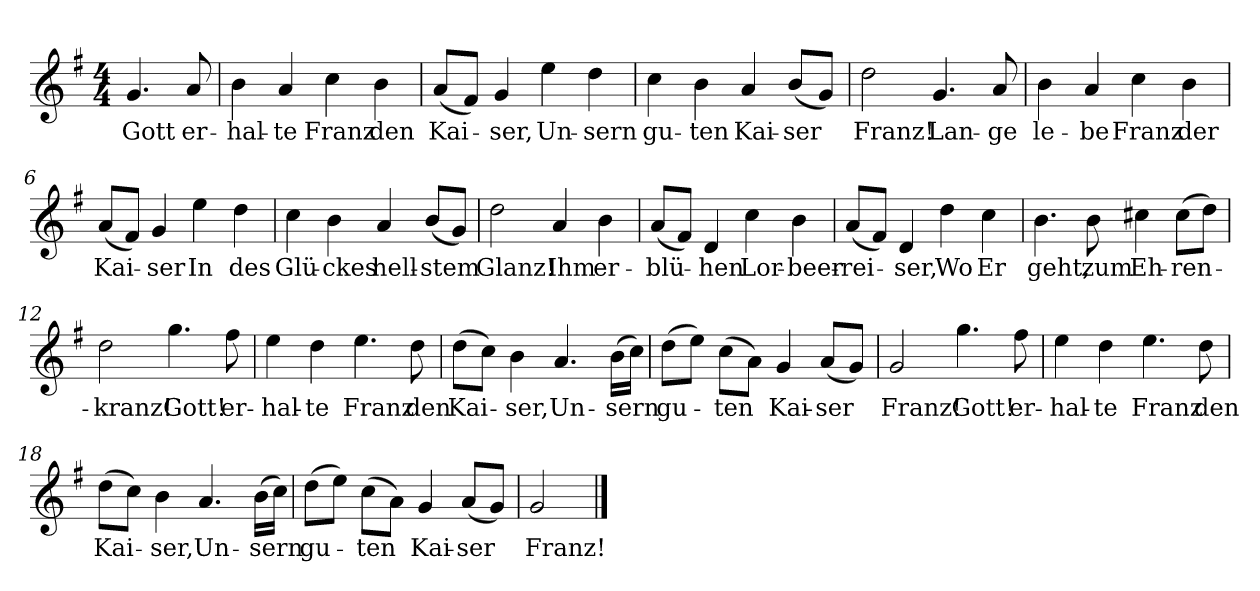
**kern	**text
*part1	*part1
*staff1	*staff1
*clefG2	*
*k[f#]	*
*G:	*
*M4/4	*
*MM120	*
=	=
4.g	Gott
8a	er-
=1	=1
4b	-hal-
4a	-te
4cc	Franz
4b	den
=2	=2
(8a/L	Kai-
8f#/J)	.
4g	-ser,
4ee	Un-
4dd	-sern
=3	=3
4cc	gu-
4b	-ten
4a	Kai-
(8b/L	-ser
8g/J)	.
=4	=4
2dd	Franz!
4.g	Lan-
8a	-ge
=5	=5
4b	le-
4a	-be
4cc	Franz
4b	der
=6	=6
(8a/L	Kai-
8f#/J)	.
4g	-ser
4ee	In
4dd	des
=7	=7
4cc	Glü-
4b	-ckes
4a	hell-
(8b/L	-stem
8g/J)	.
=8	=8
2dd	Glanz!
4a	Ihm
4b	er-
=9	=9
(8a/L	-blü-
8f#/J)	.
4d	-hen
4cc	Lor-
4b	-beer-
=10	=10
(8a/L	-rei-
8f#/J)	.
4d	-ser,
4dd	Wo
4cc	Er
=11	=11
4.b	geht,
8b	zum
4cc#X	Eh-
(8cc#\L	-ren-
8dd\J)	.
=12	=12
2dd	-kranz!
4.gg	Gott!
8ff#	er-
=13	=13
4ee	-hal-
4dd	-te
4.ee	Franz
8dd	den
=14	=14
(8dd\L	Kai-
8cc\J)	.
4b	-ser,
4.a	Un-
(16b\LL	-sern
16cc\JJ)	.
=15	=15
(8dd\L	gu-
8ee\J)	.
(8cc\L	-ten
8a\J)	.
4g	Kai-
(8a/L	-ser
8g/J)	.
=16	=16
2g	Franz!
4.gg	Gott!
8ff#	er-
=17	=17
4ee	-hal-
4dd	-te
4.ee	Franz
8dd	den
=18	=18
(8dd\L	Kai-
8cc\J)	.
4b	-ser,
4.a	Un-
(16b\LL	-sern
16cc\JJ)	.
=19	=19
(8dd\L	gu-
8ee\J)	.
(8cc\L	-ten
8a\J)	.
4g	Kai-
(8a/L	-ser
8g/J)	.
=20	=20
2g	Franz!
==	==
*-	*-
